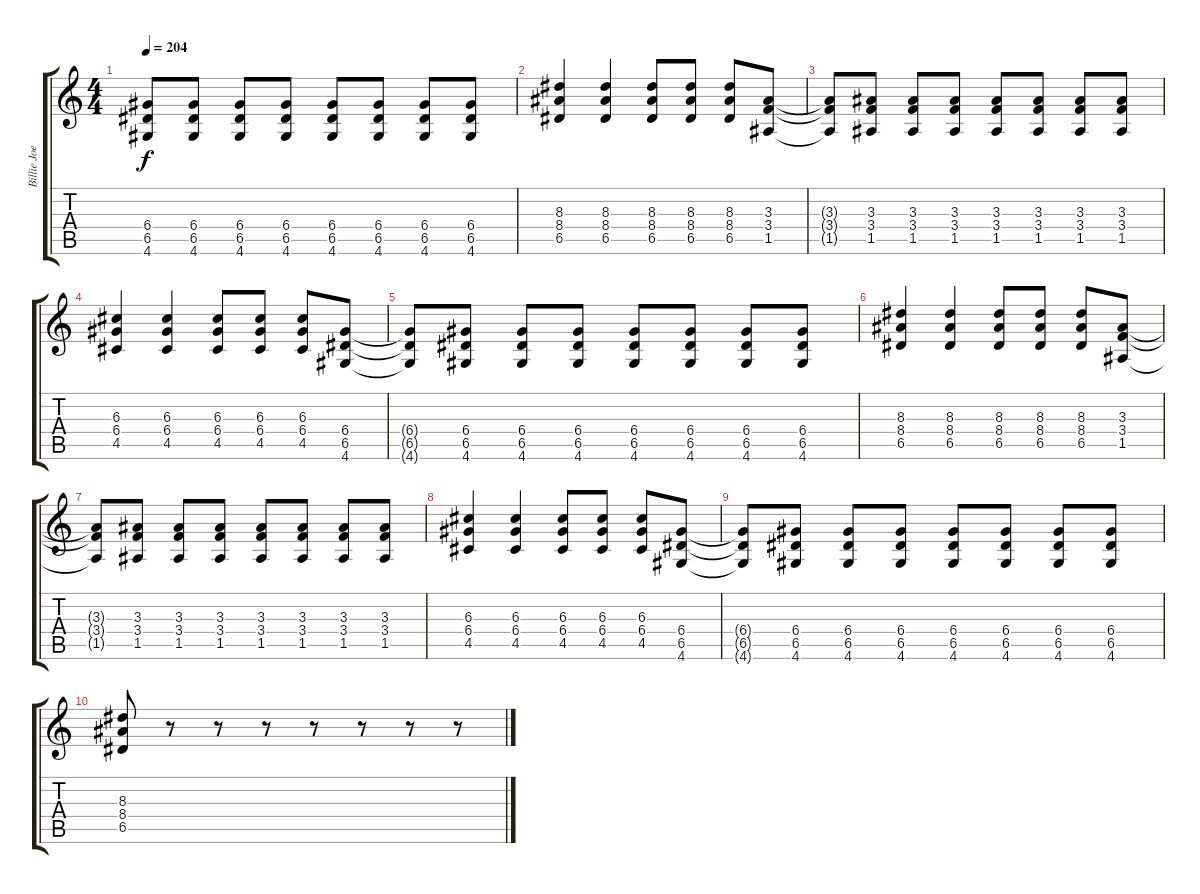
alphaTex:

\track ("Billie Joe - Rhytm Guitar" "Billie Joe") {instrument distortionguitar}
\staff {score tabs}
\tuning (E4 B3 G3 D3 A2 E2) {hide}
\ts (4 4)
\tempo 204
\clef g2
\ks c
(6.4{t} 6.5{t} 4.6{t}).8{dy f} (6.4 6.5 4.6).8 (6.4 6.5 4.6).8 (6.4 6.5 4.6).8 (6.4 6.5 4.6).8 (6.4 6.5 4.6).8 (6.4 6.5 4.6).8 (6.4 6.5 4.6).8 |
(8.3 8.4 6.5).4 (8.3 8.4 6.5).4 (8.3 8.4 6.5).8 (8.3 8.4 6.5).8 (8.3 8.4 6.5).8 (3.3 3.4 1.5).8 |
(3.3{t} 3.4{t} 1.5{t}).8 (3.3 3.4 1.5).8 (3.3 3.4 1.5).8 (3.3 3.4 1.5).8 (3.3 3.4 1.5).8 (3.3 3.4 1.5).8 (3.3 3.4 1.5).8 (3.3 3.4 1.5).8 |
(6.3 6.4 4.5).4 (6.3 6.4 4.5).4 (6.3 6.4 4.5).8 (6.3 6.4 4.5).8 (6.3 6.4 4.5).8 (6.4 6.5 4.6).8 |
(6.4{t} 6.5{t} 4.6{t}).8 (6.4 6.5 4.6).8 (6.4 6.5 4.6).8 (6.4 6.5 4.6).8 (6.4 6.5 4.6).8 (6.4 6.5 4.6).8 (6.4 6.5 4.6).8 (6.4 6.5 4.6).8 |
(8.3 8.4 6.5).4 (8.3 8.4 6.5).4 (8.3 8.4 6.5).8 (8.3 8.4 6.5).8 (8.3 8.4 6.5).8 (3.3 3.4 1.5).8 |
(3.3{t} 3.4{t} 1.5{t}).8 (3.3 3.4 1.5).8 (3.3 3.4 1.5).8 (3.3 3.4 1.5).8 (3.3 3.4 1.5).8 (3.3 3.4 1.5).8 (3.3 3.4 1.5).8 (3.3 3.4 1.5).8 |
(6.3 6.4 4.5).4 (6.3 6.4 4.5).4 (6.3 6.4 4.5).8 (6.3 6.4 4.5).8 (6.3 6.4 4.5).8 (6.4 6.5 4.6).8 |
(6.4{t} 6.5{t} 4.6{t}).8 (6.4 6.5 4.6).8 (6.4 6.5 4.6).8 (6.4 6.5 4.6).8 (6.4 6.5 4.6).8 (6.4 6.5 4.6).8 (6.4 6.5 4.6).8 (6.4 6.5 4.6).8 |
(8.3 8.4 6.5).8 r.8 r.8 r.8 r.8 r.8 r.8 r.8
